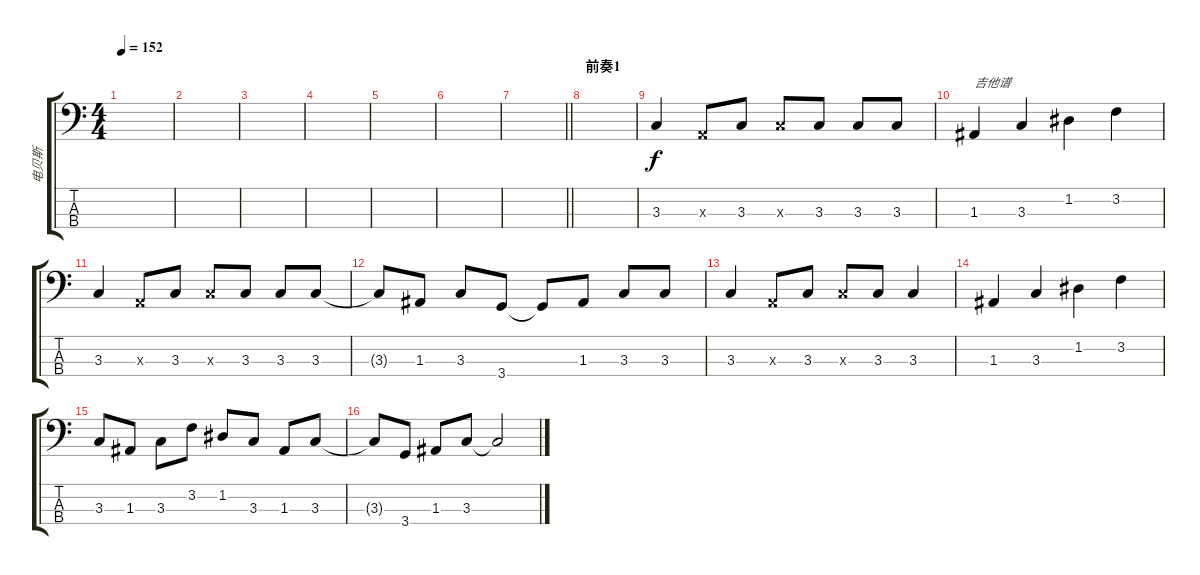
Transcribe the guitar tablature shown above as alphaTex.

\track ("电贝斯" "电贝斯") {instrument electricbassfinger}
\staff {score tabs}
\tuning (G2 D2 A1 E1) {hide}
\ts (4 4)
\tempo 152
\clef f4
\ks c
|
|
|
|
|
|
\barLineRight lightlight
|
\section ("" "前奏1")
|
3.3.4 0.3{x}.8 3.3.8 3.3{x}.8 3.3.8 3.3.8 3.3.8 |
1.3.4{txt "吉他谱"} 3.3.4 1.2.4 3.2.4 |
3.3.4 0.3{x}.8 3.3.8 3.3{x}.8 3.3.8 3.3.8 3.3.8 |
3.3{t}.8 1.3.8 3.3.8 3.4.8 3.4{t}.8 1.3.8 3.3.8 3.3.8 |
3.3.4 0.3{x}.8 3.3.8 3.3{x}.8 3.3.8 3.3.4 |
1.3.4 3.3.4 1.2.4 3.2.4 |
3.3.8 1.3.8 3.3.8 3.2.8 1.2.8 3.3.8 1.3.8 3.3.8 |
3.3{t}.8 3.4.8 1.3.8 3.3.8 3.3{t}.2
